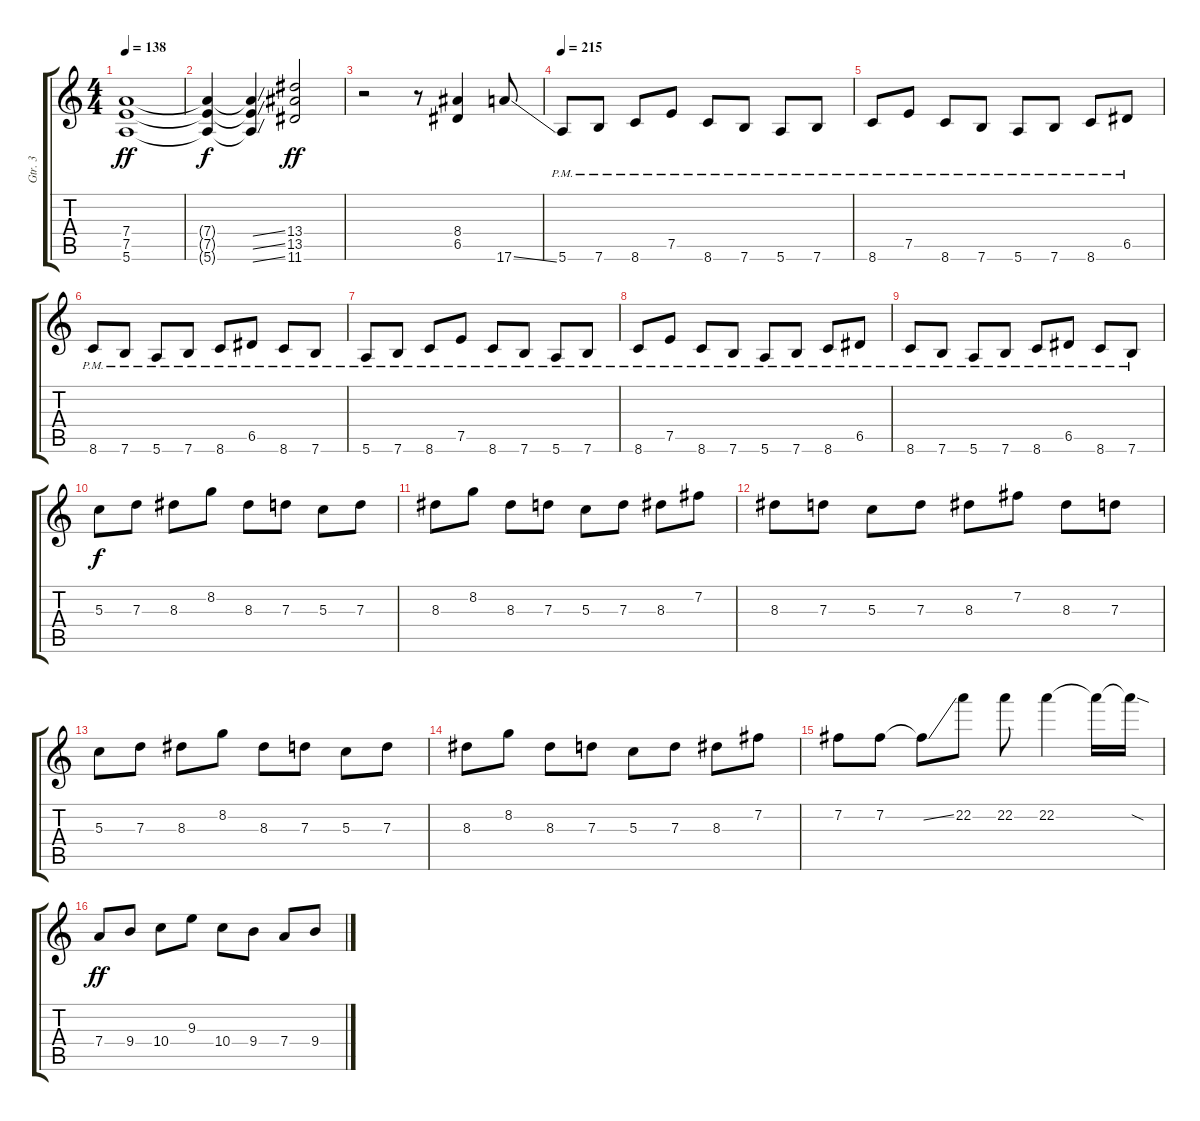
\track ("Gtr. 3" "Gtr. 3") {instrument distortionguitar}
\staff {score tabs}
\tuning (E4 B3 G3 D3 A2 E2) {hide}
\ts (4 4)
\tempo 138
\clef g2
\ks c
(7.4 7.5 5.6).1{dy ff} |
(7.4{t} 7.5{t} 5.6{t}).4{dy f} (7.4{ss t} 7.5{ss t} 5.6{ss t}).4 (13.4 13.5 11.6).2{dy ff} |
r.2 r.8 (8.4 6.5).4 17.6{ss}.8 |
\tempo 215
5.6{pm}.8 7.6{pm}.8 8.6{pm}.8 7.5{pm}.8 8.6{pm}.8 7.6{pm}.8 5.6{pm}.8 7.6{pm}.8 |
8.6{pm}.8 7.5{pm}.8 8.6{pm}.8 7.6{pm}.8 5.6{pm}.8 7.6{pm}.8 8.6{pm}.8 6.5{pm}.8 |
8.6{pm}.8 7.6{pm}.8 5.6{pm}.8 7.6{pm}.8 8.6{pm}.8 6.5{pm}.8 8.6{pm}.8 7.6{pm}.8 |
5.6{pm}.8 7.6{pm}.8 8.6{pm}.8 7.5{pm}.8 8.6{pm}.8 7.6{pm}.8 5.6{pm}.8 7.6{pm}.8 |
8.6{pm}.8 7.5{pm}.8 8.6{pm}.8 7.6{pm}.8 5.6{pm}.8 7.6{pm}.8 8.6{pm}.8 6.5{pm}.8 |
8.6{pm}.8 7.6{pm}.8 5.6{pm}.8 7.6{pm}.8 8.6{pm}.8 6.5{pm}.8 8.6{pm}.8 7.6{pm}.8 |
5.3.8{dy f} 7.3.8 8.3.8 8.2.8 8.3.8 7.3.8 5.3.8 7.3.8 |
8.3.8 8.2.8 8.3.8 7.3.8 5.3.8 7.3.8 8.3.8 7.2.8 |
8.3.8 7.3.8 5.3.8 7.3.8 8.3.8 7.2.8 8.3.8 7.3.8 |
5.3.8 7.3.8 8.3.8 8.2.8 8.3.8 7.3.8 5.3.8 7.3.8 |
8.3.8 8.2.8 8.3.8 7.3.8 5.3.8 7.3.8 8.3.8 7.2.8 |
7.2.8 7.2.8 7.2{ss t}.8 22.2.8 22.2.8 22.2.4 22.2{t}.16 22.2{sod t}.16 |
7.4.8{dy ff} 9.4.8 10.4.8 9.3.8 10.4.8 9.4.8 7.4.8 9.4.8
